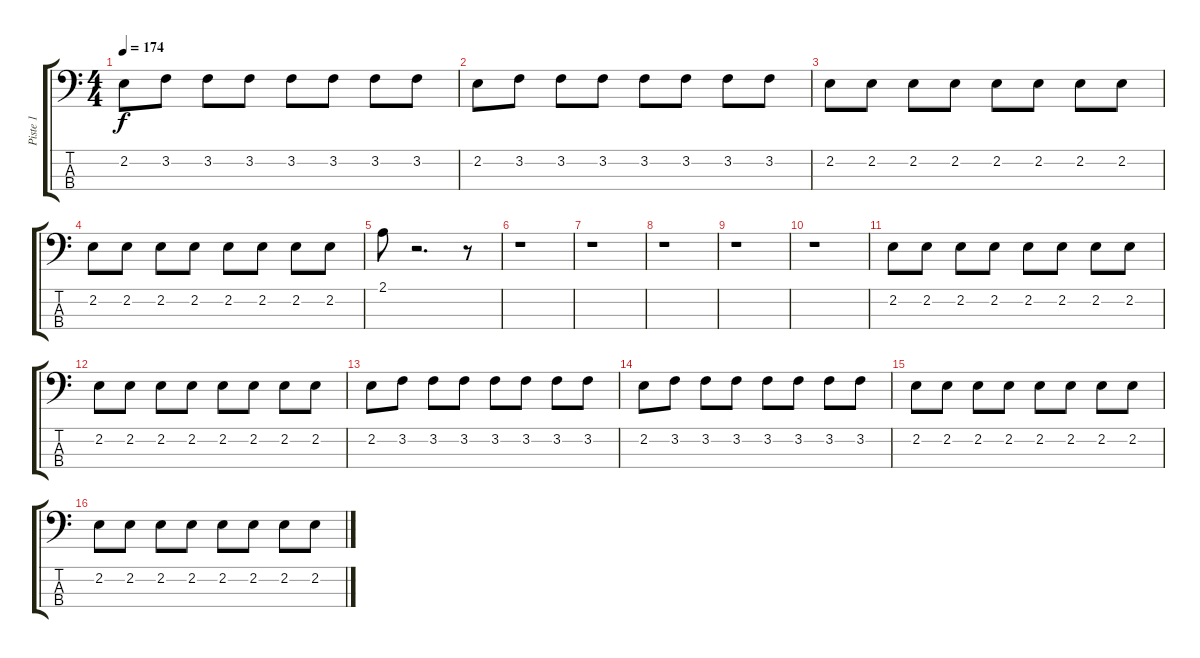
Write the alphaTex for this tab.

\track ("Piste 1" "Piste 1") {instrument electricbasspick}
\staff {score tabs}
\tuning (G2 D2 A1 E1) {hide}
\ts (4 4)
\tempo 174
\clef f4
\ks c
2.2.8{dy f} 3.2.8 3.2.8 3.2.8 3.2.8 3.2.8 3.2.8 3.2.8 |
2.2.8 3.2.8 3.2.8 3.2.8 3.2.8 3.2.8 3.2.8 3.2.8 |
2.2.8 2.2.8 2.2.8 2.2.8 2.2.8 2.2.8 2.2.8 2.2.8 |
2.2.8 2.2.8 2.2.8 2.2.8 2.2.8 2.2.8 2.2.8 2.2.8 |
2.1.8 r.2{d} r.8 |
r.1 |
r.1 |
r.1 |
r.1 |
r.1 |
2.2.8 2.2.8 2.2.8 2.2.8 2.2.8 2.2.8 2.2.8 2.2.8 |
2.2.8 2.2.8 2.2.8 2.2.8 2.2.8 2.2.8 2.2.8 2.2.8 |
2.2.8 3.2.8 3.2.8 3.2.8 3.2.8 3.2.8 3.2.8 3.2.8 |
2.2.8 3.2.8 3.2.8 3.2.8 3.2.8 3.2.8 3.2.8 3.2.8 |
2.2.8 2.2.8 2.2.8 2.2.8 2.2.8 2.2.8 2.2.8 2.2.8 |
2.2.8 2.2.8 2.2.8 2.2.8 2.2.8 2.2.8 2.2.8 2.2.8
